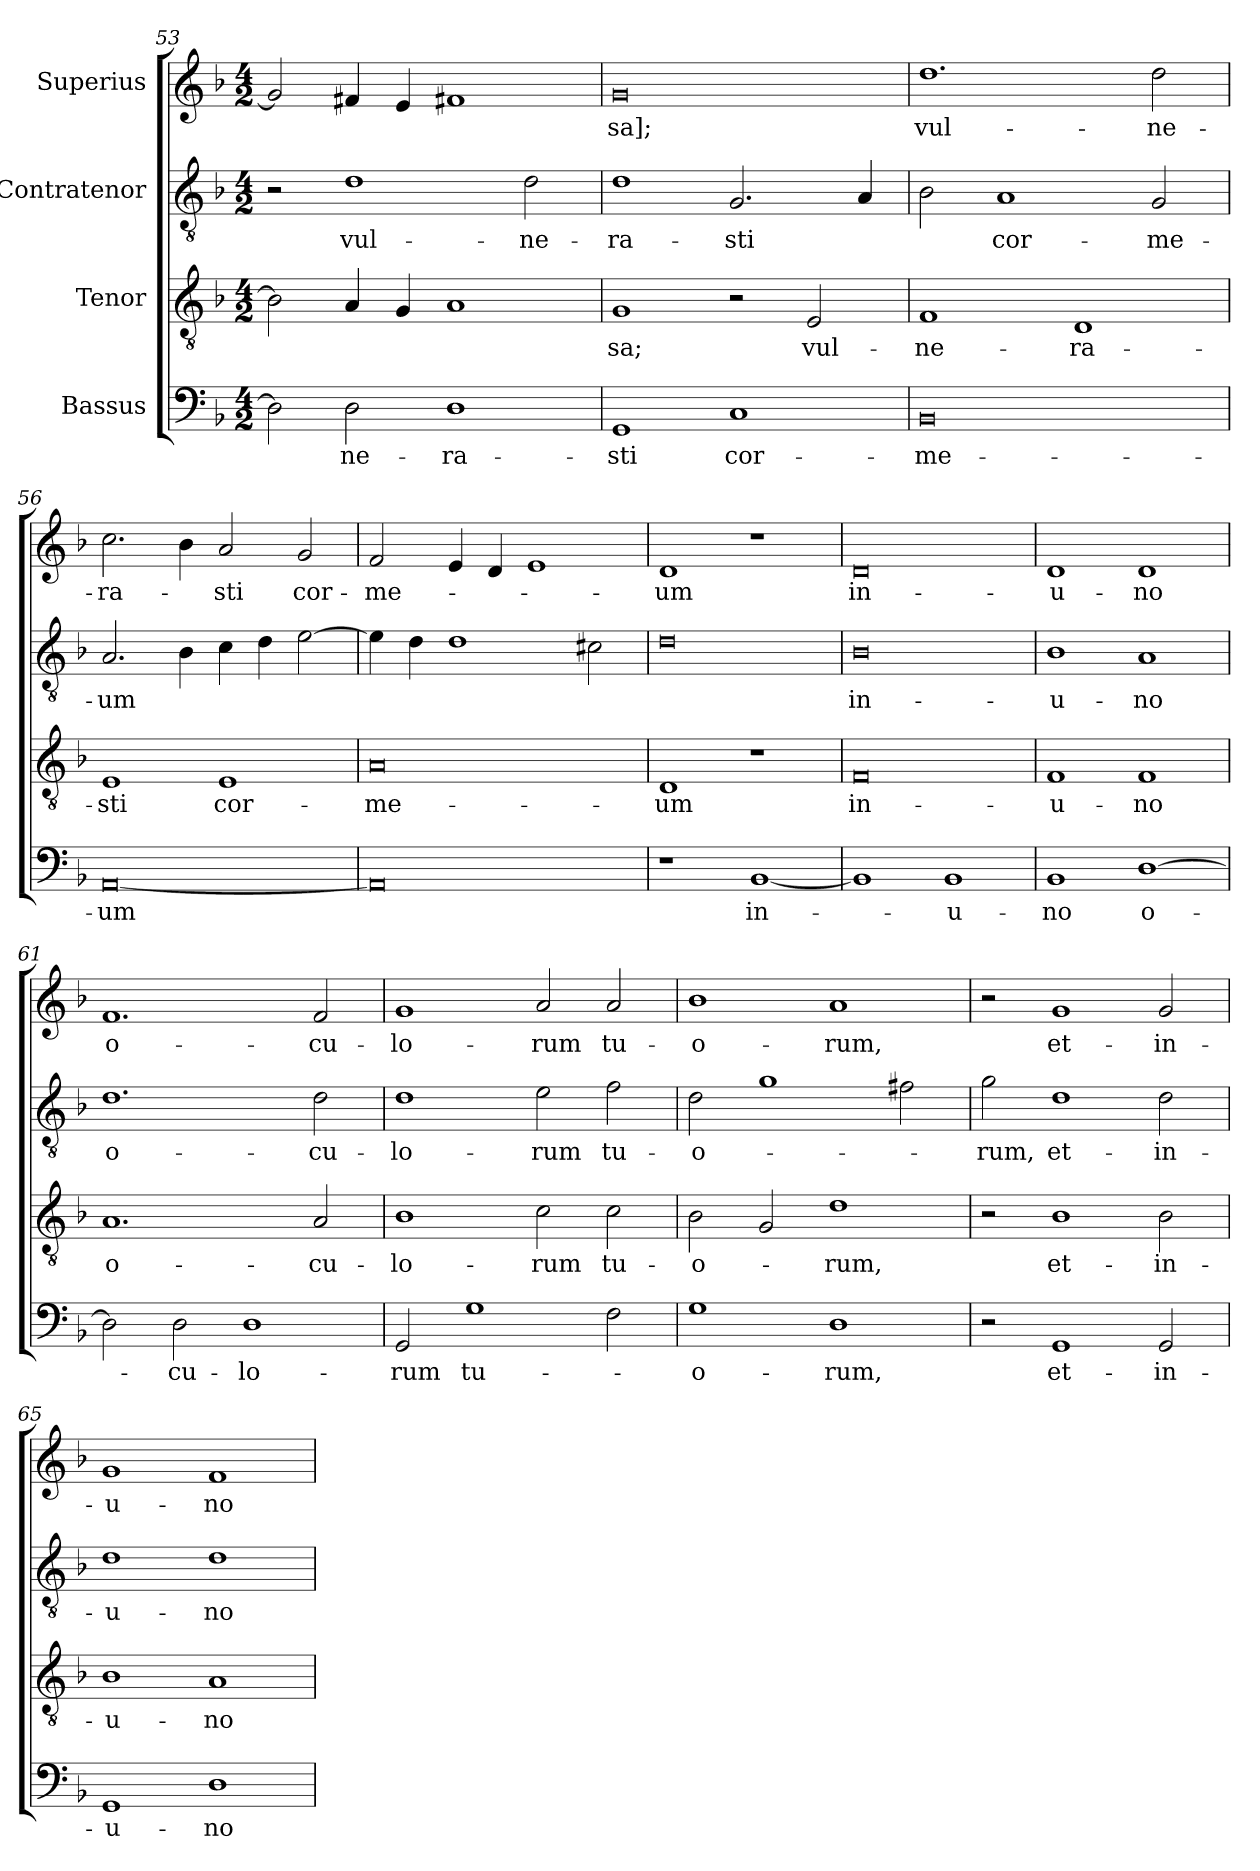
**kern	**text	**kern	**text	**kern	**text	**kern	**text
*part4	*part4	*part3	*part3	*part2	*part2	*part1	*part1
*staff4	*staff4	*staff3	*staff3	*staff2	*staff2	*staff1	*staff1
*I"Bassus	*	*I"Tenor	*	*I"Contratenor	*	*I"Superius	*
*clefF4	*	*clefGv2	*	*clefGv2	*	*clefG2	*
*k[b-]	*	*k[b-]	*	*k[b-]	*	*k[b-]	*
*M4/2	*	*M4/2	*	*M4/2	*	*M4/2	*
=53	=53	=53	=53	=53	=53	=53	=53
2D\]	.	2B-\]	.	2r	.	2g/]	.
2D\	-ne-	4A/	.	1d\	vul-	4f#X/	.
.	.	4G/	.	.	.	4e/	.
1D\	-ra-	1A/	.	.	.	1f#X/	.
.	.	.	.	2d\	-ne-	.	.
=54	=54	=54	=54	=54	=54	=54	=54
1GG/	-sti	1G/	-sa;	1d\	-ra-	0g/	-sa];
1C/	cor-	2r	.	2.G/	-sti	.	.
.	.	2E/	vul-	.	.	.	.
.	.	.	.	4A/	.	.	.
=55	=55	=55	=55	=55	=55	=55	=55
0BB-/	me-	1F/	-ne-	2B-\	.	1.dd\	vul-
.	.	.	.	1A/	cor-	.	.
.	.	1D/	-ra-	.	.	.	.
.	.	.	.	2G/	me-	2dd\	-ne-
=56	=56	=56	=56	=56	=56	=56	=56
[0AA/	-um	1E/	-sti	2.A/	-um	2.cc\	-ra-
.	.	.	.	4B-\	.	4b-\	.
.	.	1E/	cor-	4c\	.	2a/	-sti
.	.	.	.	4d\	.	.	.
.	.	.	.	[2e\	.	2g/	cor-
=57	=57	=57	=57	=57	=57	=57	=57
0AA/]	.	0A/	me-	4e\]	.	2f/	me-
.	.	.	.	4d\	.	.	.
.	.	.	.	1d\	.	4e/	.
.	.	.	.	.	.	4d/	.
.	.	.	.	.	.	1e/	.
.	.	.	.	2c#X\	.	.	.
=58	=58	=58	=58	=58	=58	=58	=58
1r	.	1D/	-um	0d\	.	1d/	-um
[1BB-/	in-	1r	.	.	.	1r	.
=59	=59	=59	=59	=59	=59	=59	=59
1BB-/]	.	0F/	in-	0B-\	in-	0d/	in-
1BB-/	u-	.	.	.	.	.	.
=60	=60	=60	=60	=60	=60	=60	=60
1BB-/	-no	1F/	u-	1B-\	u-	1d/	u-
[1D\	o-	1F/	-no	1A/	-no	1d/	-no
=61	=61	=61	=61	=61	=61	=61	=61
2D\]	.	1.A/	o-	1.d\	o-	1.f/	o-
2D\	-cu-	.	.	.	.	.	.
1D\	-lo-	.	.	.	.	.	.
.	.	2A/	-cu-	2d\	-cu-	2f/	-cu-
=62	=62	=62	=62	=62	=62	=62	=62
2GG/	-rum	1B-\	-lo-	1d\	-lo-	1g/	-lo-
1G\	tu-	.	.	.	.	.	.
.	.	2c\	-rum	2e\	-rum	2a/	-rum
2F\	.	2c\	tu-	2f\	tu-	2a/	tu-
=63	=63	=63	=63	=63	=63	=63	=63
1G\	-o-	2B-\	-o-	2d\	-o-	1b-\	-o-
.	.	2G/	.	1g\	.	.	.
1D\	-rum,	1d\	-rum,	.	.	1a/	-rum,
.	.	.	.	2f#X\	.	.	.
=64	=64	=64	=64	=64	=64	=64	=64
2r	.	2r	.	2g\	-rum,	2r	.
1GG/	et-	1B-\	et-	1d\	et-	1g/	et-
2GG/	in-	2B-\	in-	2d\	in-	2g/	in-
=65	=65	=65	=65	=65	=65	=65	=65
1GG/	u-	1B-\	u-	1d\	u-	1g/	u-
1D\	-no	1A/	-no	1d\	-no	1f/	-no
=	=	=	=	=	=	=	=
*-	*-	*-	*-	*-	*-	*-	*-
